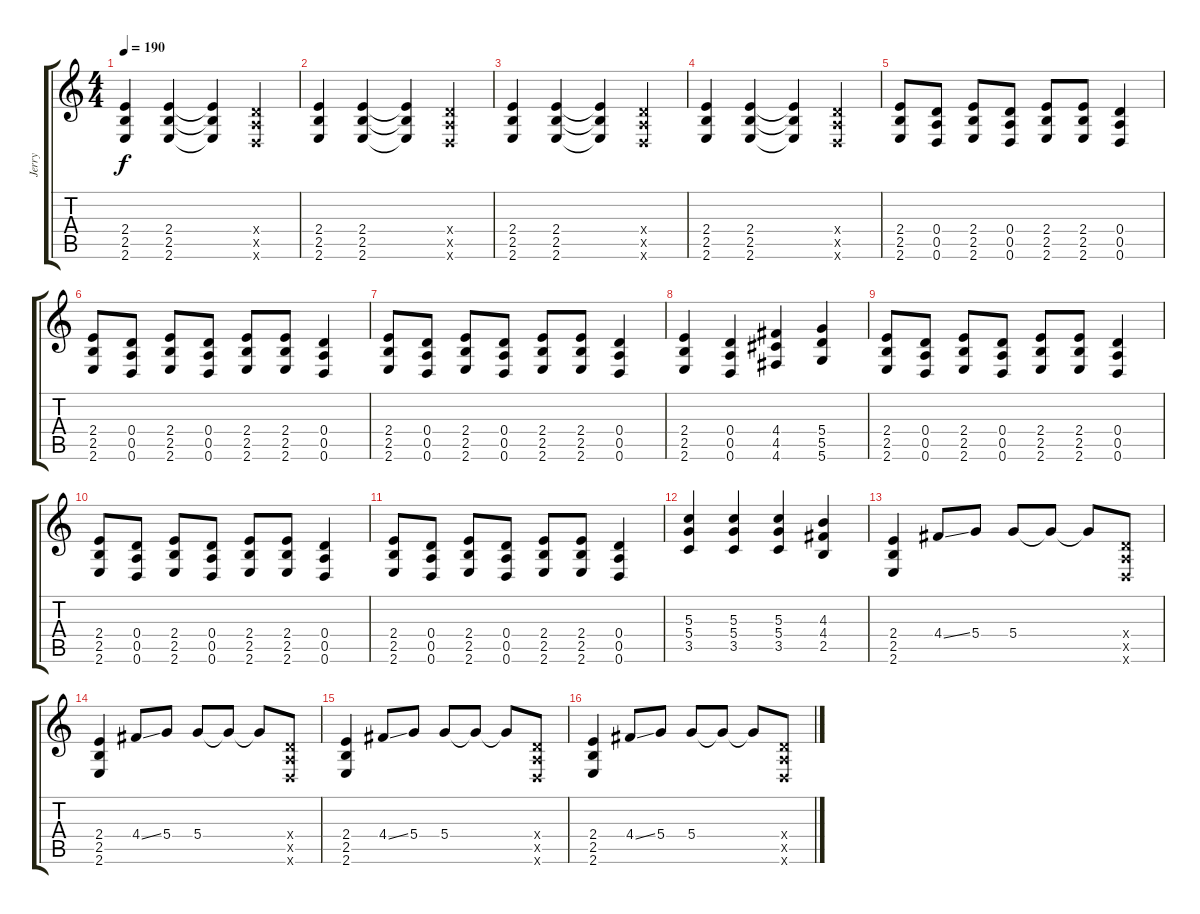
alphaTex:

\track ("Jerry" "Jerry") {instrument overdrivenguitar}
\staff {score tabs}
\tuning (E4 B3 G3 D3 A2 D2) {hide}
\ts (4 4)
\tempo 190
\clef g2
\ks c
(2.4 2.5 2.6).4{dy f} (2.4 2.5 2.6).4 (2.4{t} 2.5{t} 2.6{t}).4 (0.4{x} 0.5{x} 0.6{x}).4 |
(2.4 2.5 2.6).4 (2.4 2.5 2.6).4 (2.4{t} 2.5{t} 2.6{t}).4 (0.4{x} 0.5{x} 0.6{x}).4 |
(2.4 2.5 2.6).4 (2.4 2.5 2.6).4 (2.4{t} 2.5{t} 2.6{t}).4 (0.4{x} 0.5{x} 0.6{x}).4 |
(2.4 2.5 2.6).4 (2.4 2.5 2.6).4 (2.4{t} 2.5{t} 2.6{t}).4 (0.4{x} 0.5{x} 0.6{x}).4 |
(2.4 2.5 2.6).8 (0.4 0.5 0.6).8 (2.4 2.5 2.6).8 (0.4 0.5 0.6).8 (2.4 2.5 2.6).8 (2.4 2.5 2.6).8 (0.4 0.5 0.6).4 |
(2.4 2.5 2.6).8 (0.4 0.5 0.6).8 (2.4 2.5 2.6).8 (0.4 0.5 0.6).8 (2.4 2.5 2.6).8 (2.4 2.5 2.6).8 (0.4 0.5 0.6).4 |
(2.4 2.5 2.6).8 (0.4 0.5 0.6).8 (2.4 2.5 2.6).8 (0.4 0.5 0.6).8 (2.4 2.5 2.6).8 (2.4 2.5 2.6).8 (0.4 0.5 0.6).4 |
(2.4 2.5 2.6).4 (0.4 0.5 0.6).4 (4.4 4.5 4.6).4 (5.4 5.5 5.6).4 |
(2.4 2.5 2.6).8 (0.4 0.5 0.6).8 (2.4 2.5 2.6).8 (0.4 0.5 0.6).8 (2.4 2.5 2.6).8 (2.4 2.5 2.6).8 (0.4 0.5 0.6).4 |
(2.4 2.5 2.6).8 (0.4 0.5 0.6).8 (2.4 2.5 2.6).8 (0.4 0.5 0.6).8 (2.4 2.5 2.6).8 (2.4 2.5 2.6).8 (0.4 0.5 0.6).4 |
(2.4 2.5 2.6).8 (0.4 0.5 0.6).8 (2.4 2.5 2.6).8 (0.4 0.5 0.6).8 (2.4 2.5 2.6).8 (2.4 2.5 2.6).8 (0.4 0.5 0.6).4 |
(5.3 5.4 3.5).4 (5.3 5.4 3.5).4 (5.3 5.4 3.5).4 (4.3 4.4 2.5).4 |
(2.4 2.5 2.6).4 4.4{ss}.8 5.4.8 5.4.8 5.4{t}.8 5.4{t}.8 (0.4{x} 0.5{x} 0.6{x}).8 |
(2.4 2.5 2.6).4 4.4{ss}.8 5.4.8 5.4.8 5.4{t}.8 5.4{t}.8 (0.4{x} 0.5{x} 0.6{x}).8 |
(2.4 2.5 2.6).4 4.4{ss}.8 5.4.8 5.4.8 5.4{t}.8 5.4{t}.8 (0.4{x} 0.5{x} 0.6{x}).8 |
(2.4 2.5 2.6).4 4.4{ss}.8 5.4.8 5.4.8 5.4{t}.8 5.4{t}.8 (0.4{x} 0.5{x} 0.6{x}).8
